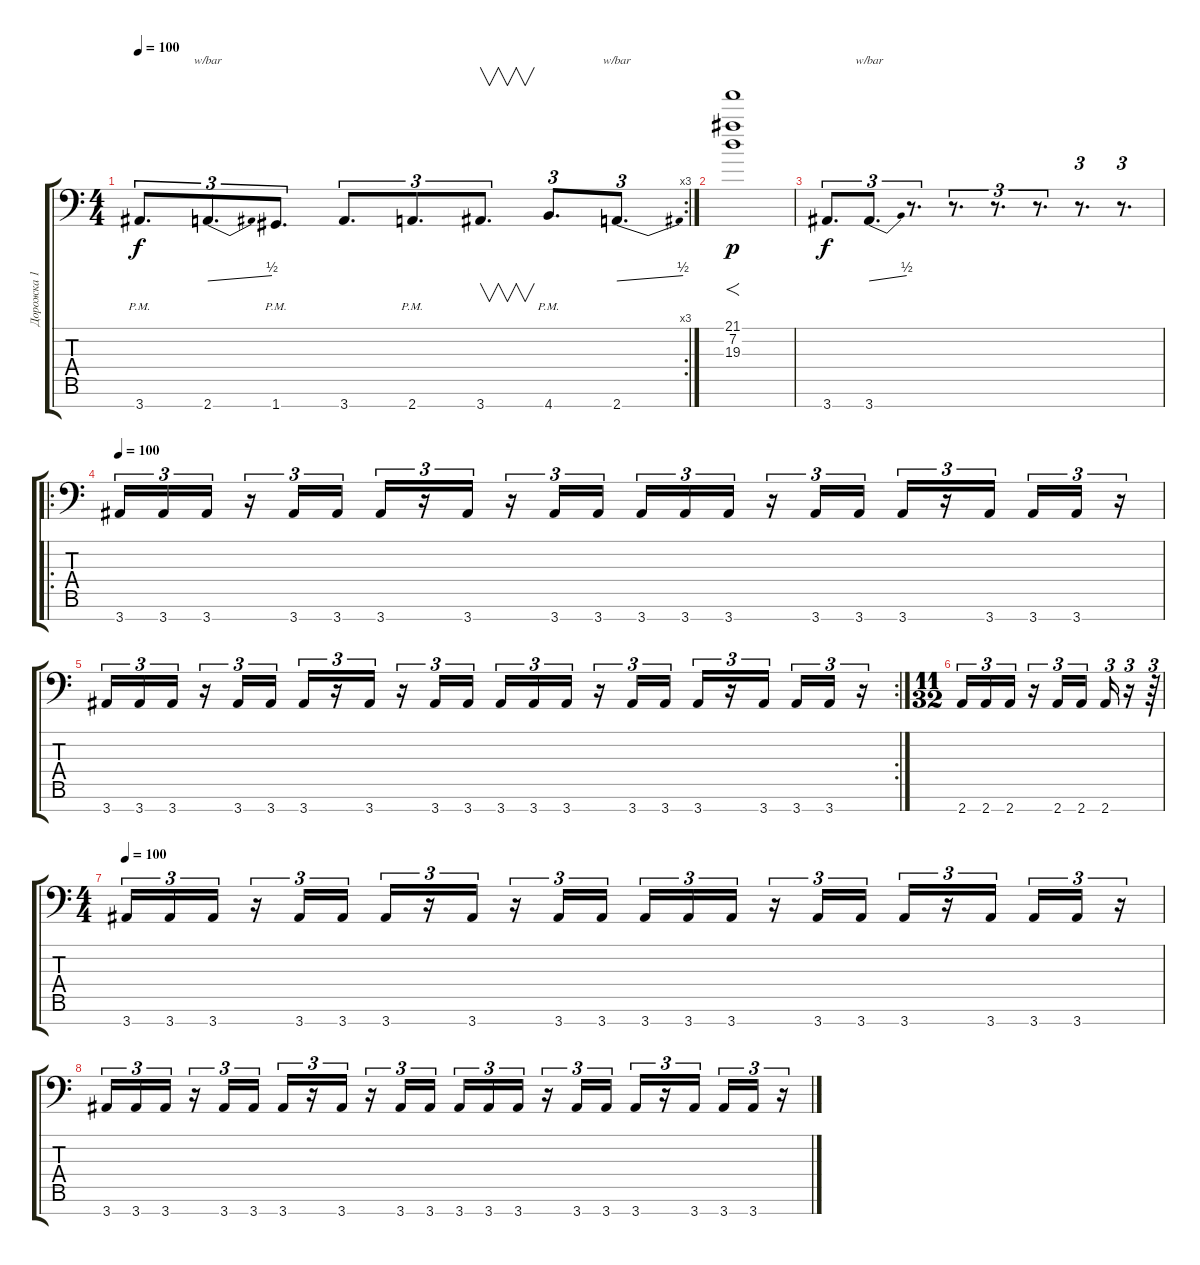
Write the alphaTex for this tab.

\track ("Дорожка 1" "Дорожка 1") {instrument distortionguitar}
\staff {score tabs}
\tuning (C4 G3 Eb3 Bb2 F2 C2 G1) {hide}
\rc 3
\ts (4 4)
\tempo 100
\clef f4
\ks c
3.7{pm}.8{d tu (3 2) dy f} 2.7.8{d tu (3 2) tbe (dive default 0 0 60 2)} 1.7{pm}.8{d tu (3 2)} 3.7.8{d tu (3 2)} 2.7{pm}.8{d tu (3 2)} 3.7.8{v d tu (3 2)} 4.7{pm}.8{d tu (3 2)} 2.7.8{d tu (3 2) tbe (dive default 0 0 60 2)} |
(21.1 7.2 19.3).1{f dy p instrument guitarharmonics} |
3.7.8{d tu (3 2) dy f instrument distortionguitar} 3.7.8{d tu (3 2) tbe (dive default 0 0 60 2)} r.8{d tu (3 2)} r.8{d tu (3 2)} r.8{d tu (3 2)} r.8{d tu (3 2)} r.8{d tu (3 2)} r.8{d tu (3 2)} |
\ro
\tempo 100
3.7.16{tu (3 2)} 3.7.16{tu (3 2)} 3.7.16{tu (3 2)} r.16{tu (3 2)} 3.7.16{tu (3 2)} 3.7.16{tu (3 2)} 3.7.16{tu (3 2)} r.16{tu (3 2)} 3.7.16{tu (3 2)} r.16{tu (3 2)} 3.7.16{tu (3 2)} 3.7.16{tu (3 2)} 3.7.16{tu (3 2)} 3.7.16{tu (3 2)} 3.7.16{tu (3 2)} r.16{tu (3 2)} 3.7.16{tu (3 2)} 3.7.16{tu (3 2)} 3.7.16{tu (3 2)} r.16{tu (3 2)} 3.7.16{tu (3 2) beam splitsecondary} 3.7.16{tu (3 2)} 3.7.16{tu (3 2)} r.16{tu (3 2)} |
\rc 2
3.7.16{tu (3 2)} 3.7.16{tu (3 2)} 3.7.16{tu (3 2)} r.16{tu (3 2)} 3.7.16{tu (3 2)} 3.7.16{tu (3 2)} 3.7.16{tu (3 2)} r.16{tu (3 2)} 3.7.16{tu (3 2)} r.16{tu (3 2)} 3.7.16{tu (3 2)} 3.7.16{tu (3 2)} 3.7.16{tu (3 2)} 3.7.16{tu (3 2)} 3.7.16{tu (3 2)} r.16{tu (3 2)} 3.7.16{tu (3 2)} 3.7.16{tu (3 2)} 3.7.16{tu (3 2)} r.16{tu (3 2)} 3.7.16{tu (3 2) beam splitsecondary} 3.7.16{tu (3 2)} 3.7.16{tu (3 2)} r.16{tu (3 2)} |
\ts (11 32)
2.7.16{tu (3 2)} 2.7.16{tu (3 2)} 2.7.16{tu (3 2)} r.16{tu (3 2)} 2.7.16{tu (3 2)} 2.7.16{tu (3 2)} 2.7.16{tu (3 2)} r.16{tu (3 2)} r.64{tu (3 2)} |
\ts (4 4)
\tempo 100
3.7.16{tu (3 2)} 3.7.16{tu (3 2)} 3.7.16{tu (3 2)} r.16{tu (3 2)} 3.7.16{tu (3 2)} 3.7.16{tu (3 2)} 3.7.16{tu (3 2)} r.16{tu (3 2)} 3.7.16{tu (3 2)} r.16{tu (3 2)} 3.7.16{tu (3 2)} 3.7.16{tu (3 2)} 3.7.16{tu (3 2)} 3.7.16{tu (3 2)} 3.7.16{tu (3 2)} r.16{tu (3 2)} 3.7.16{tu (3 2)} 3.7.16{tu (3 2)} 3.7.16{tu (3 2)} r.16{tu (3 2)} 3.7.16{tu (3 2) beam splitsecondary} 3.7.16{tu (3 2)} 3.7.16{tu (3 2)} r.16{tu (3 2)} |
3.7.16{tu (3 2)} 3.7.16{tu (3 2)} 3.7.16{tu (3 2)} r.16{tu (3 2)} 3.7.16{tu (3 2)} 3.7.16{tu (3 2)} 3.7.16{tu (3 2)} r.16{tu (3 2)} 3.7.16{tu (3 2)} r.16{tu (3 2)} 3.7.16{tu (3 2)} 3.7.16{tu (3 2)} 3.7.16{tu (3 2)} 3.7.16{tu (3 2)} 3.7.16{tu (3 2)} r.16{tu (3 2)} 3.7.16{tu (3 2)} 3.7.16{tu (3 2)} 3.7.16{tu (3 2)} r.16{tu (3 2)} 3.7.16{tu (3 2) beam splitsecondary} 3.7.16{tu (3 2)} 3.7.16{tu (3 2)} r.16{tu (3 2)}
